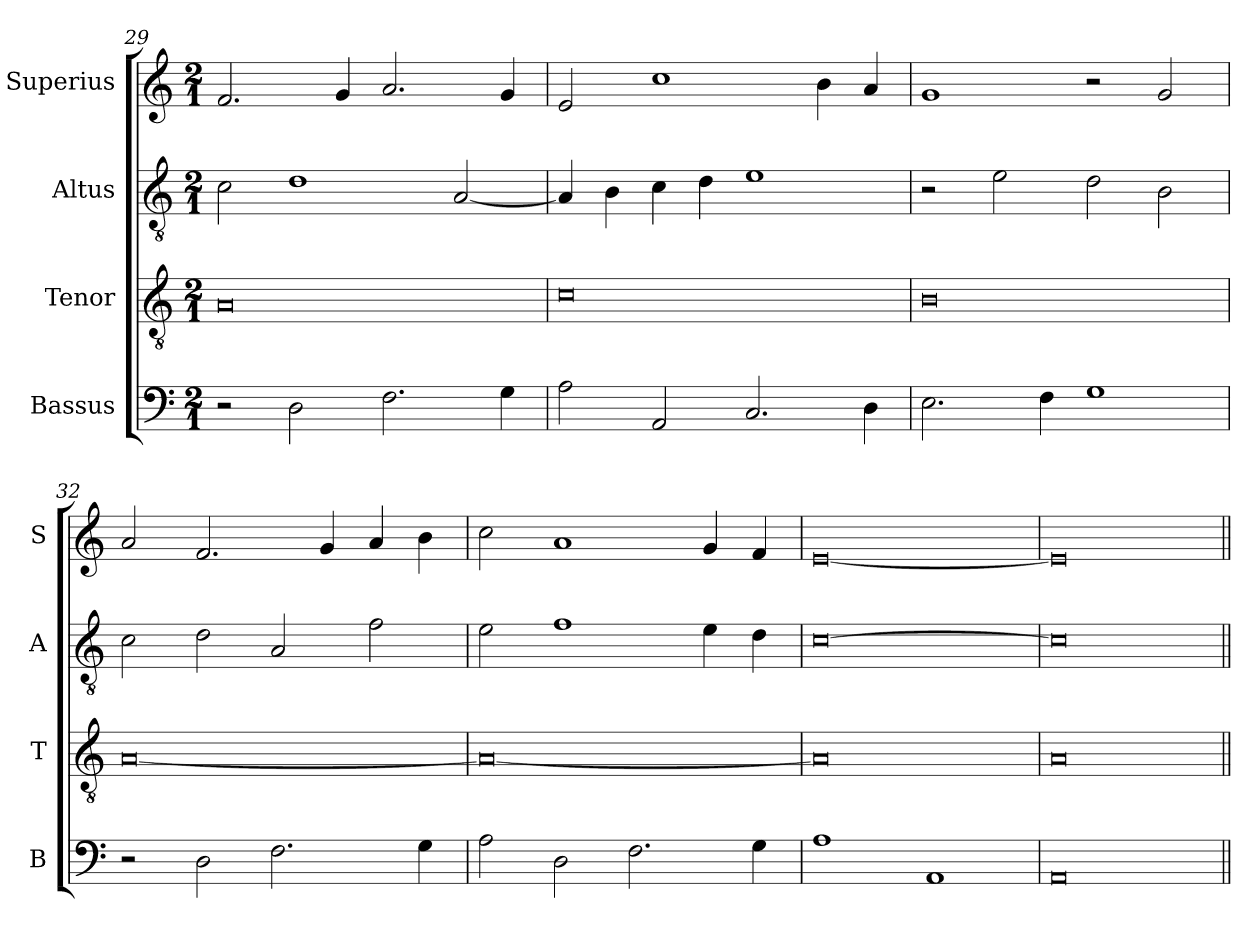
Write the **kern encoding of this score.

**kern	**kern	**kern	**kern
*part4	*part3	*part2	*part1
*staff4	*staff3	*staff2	*staff1
*I"Bassus	*I"Tenor	*I"Altus	*I"Superius
*I'B	*I'T	*I'A	*I'S
*clefF4	*clefGv2	*clefGv2	*clefG2
*k[]	*k[]	*k[]	*k[]
*M2/1	*M2/1	*M2/1	*M2/1
=29	=29	=29	=29
2r	0A	2c\	2.f/
2D\	.	1d	.
.	.	.	4g/
2.F\	.	.	2.a/
.	.	[2A/	.
4G\	.	.	4g/
=30	=30	=30	=30
2A\	0c	4A/]	2e/
.	.	4B\	.
2AA/	.	4c\	1cc
.	.	4d\	.
2.C/	.	1e	.
.	.	.	4b\
4D\	.	.	4a/
=31	=31	=31	=31
2.E\	0B	2r	1g
.	.	2e\	.
4F\	.	.	.
1G	.	2d\	2r
.	.	2B\	2g/
=32	=32	=32	=32
2r	[0A	2c\	2a/
2D\	.	2d\	2.f/
2.F\	.	2A/	.
.	.	.	4g/
.	.	2f\	4a/
4G\	.	.	4b\
=33	=33	=33	=33
2A\	0A_	2e\	2cc\
2D\	.	1f	1a
2.F\	.	.	.
.	.	4e\	4g/
4G\	.	4d\	4f/
=34	=34	=34	=34
1A	0A]	[0c	[0e
1AA	.	.	.
=35	=35	=35	=35
0AA	0A	0c]	0e]
=||	=||	=||	=||
*-	*-	*-	*-
